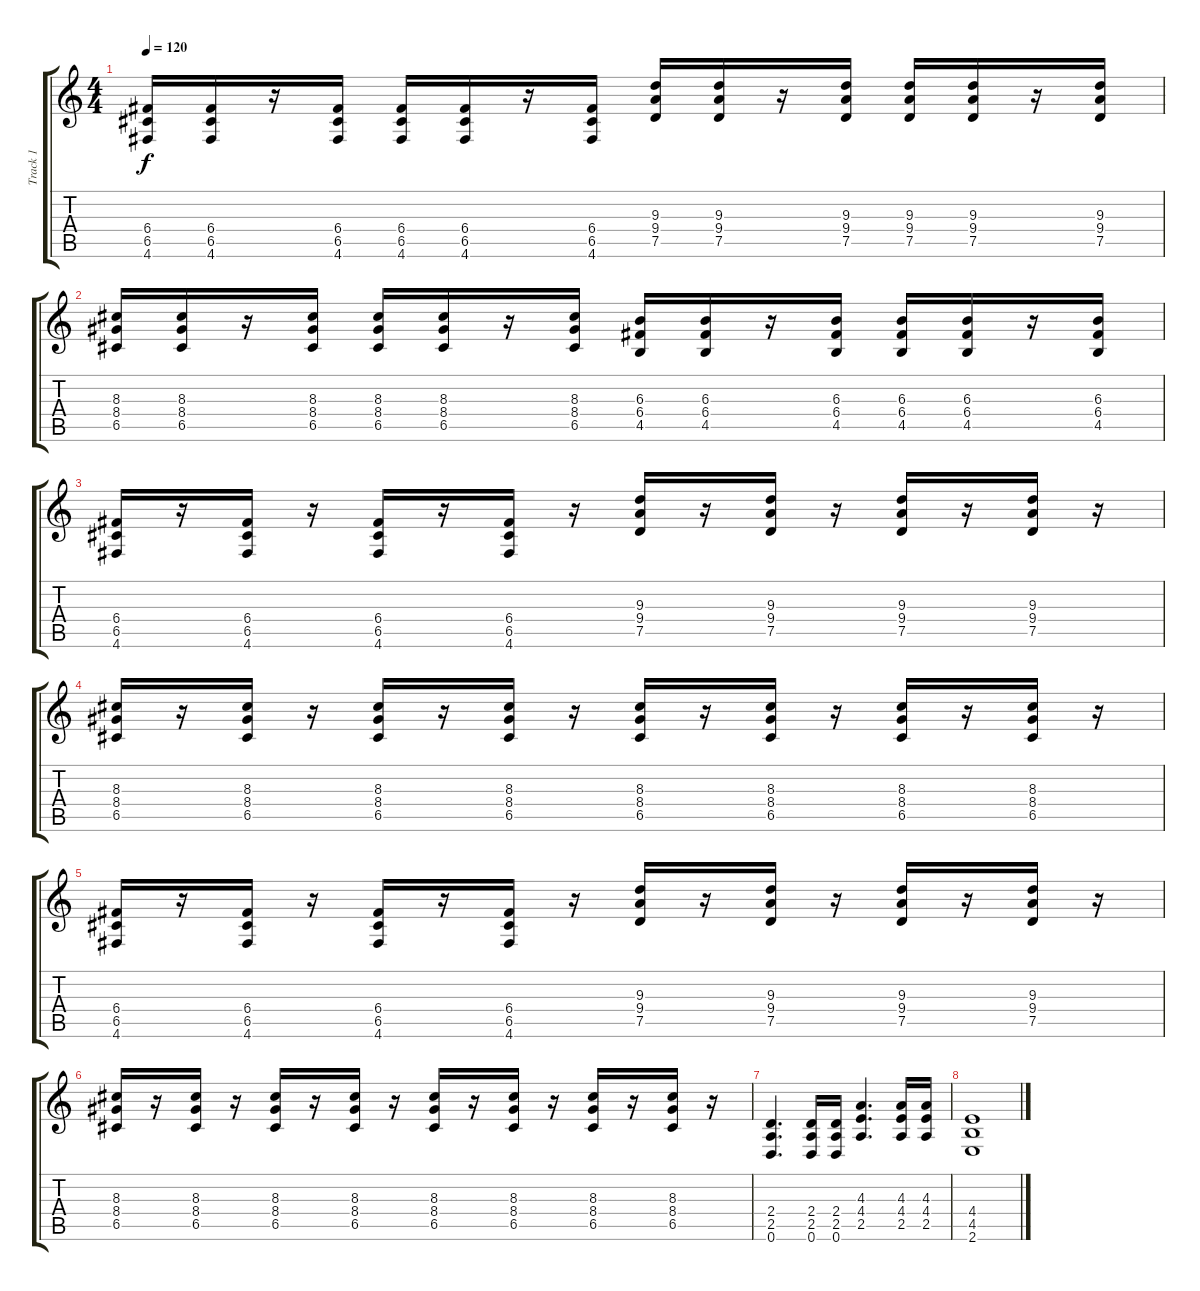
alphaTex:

\track ("Track 1" "Track 1") {instrument overdrivenguitar}
\staff {score tabs}
\tuning (D4 A3 F3 C3 G2 D2) {hide}
\ts (4 4)
\tempo 120
\clef g2
\ks c
(6.4 6.5 4.6).16{dy f} (6.4 6.5 4.6).16 r.16 (6.4 6.5 4.6).16 (6.4 6.5 4.6).16 (6.4 6.5 4.6).16 r.16 (6.4 6.5 4.6).16 (9.3 9.4 7.5).16 (9.3 9.4 7.5).16 r.16 (9.3 9.4 7.5).16 (9.3 9.4 7.5).16 (9.3 9.4 7.5).16 r.16 (9.3 9.4 7.5).16 |
(8.3 8.4 6.5).16 (8.3 8.4 6.5).16 r.16 (8.3 8.4 6.5).16 (8.3 8.4 6.5).16 (8.3 8.4 6.5).16 r.16 (8.3 8.4 6.5).16 (6.3 6.4 4.5).16 (6.3 6.4 4.5).16 r.16 (6.3 6.4 4.5).16 (6.3 6.4 4.5).16 (6.3 6.4 4.5).16 r.16 (6.3 6.4 4.5).16 |
(6.4 6.5 4.6).16 r.16 (6.4 6.5 4.6).16 r.16 (6.4 6.5 4.6).16 r.16 (6.4 6.5 4.6).16 r.16 (9.3 9.4 7.5).16 r.16 (9.3 9.4 7.5).16 r.16 (9.3 9.4 7.5).16 r.16 (9.3 9.4 7.5).16 r.16 |
(8.3 8.4 6.5).16 r.16 (8.3 8.4 6.5).16 r.16 (8.3 8.4 6.5).16 r.16 (8.3 8.4 6.5).16 r.16 (8.3 8.4 6.5).16 r.16 (8.3 8.4 6.5).16 r.16 (8.3 8.4 6.5).16 r.16 (8.3 8.4 6.5).16 r.16 |
(6.4 6.5 4.6).16 r.16 (6.4 6.5 4.6).16 r.16 (6.4 6.5 4.6).16 r.16 (6.4 6.5 4.6).16 r.16 (9.3 9.4 7.5).16 r.16 (9.3 9.4 7.5).16 r.16 (9.3 9.4 7.5).16 r.16 (9.3 9.4 7.5).16 r.16 |
(8.3 8.4 6.5).16 r.16 (8.3 8.4 6.5).16 r.16 (8.3 8.4 6.5).16 r.16 (8.3 8.4 6.5).16 r.16 (8.3 8.4 6.5).16 r.16 (8.3 8.4 6.5).16 r.16 (8.3 8.4 6.5).16 r.16 (8.3 8.4 6.5).16 r.16 |
(2.4 2.5 0.6).4{d} (2.4 2.5 0.6).16 (2.4 2.5 0.6).16 (4.3 4.4 2.5).4{d} (4.3 4.4 2.5).16 (4.3 4.4 2.5).16 |
(4.4 4.5 2.6).1
